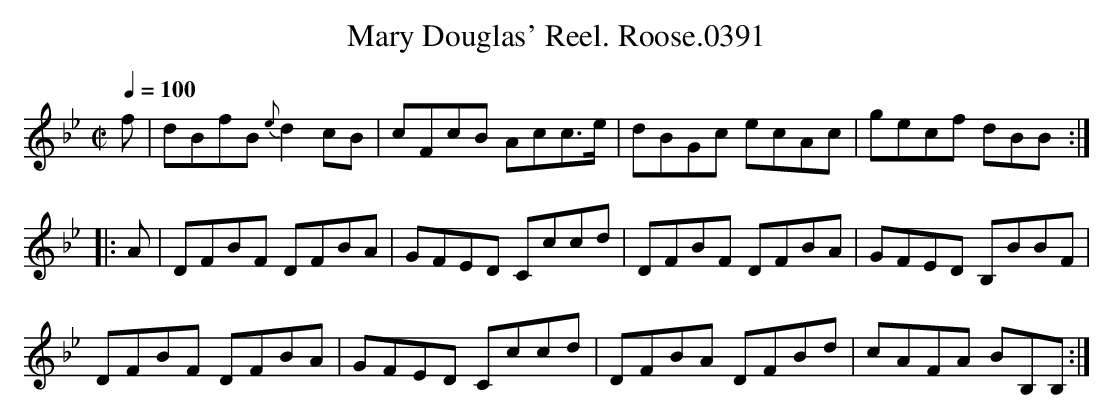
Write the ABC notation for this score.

X:1
T:Mary Douglas' Reel. Roose.0391
M:C|
L:1/8
Q:1/4=100
K:Gm
f|dBfB {e}d2 cB|cFcB Acc>e|dBGc ecAc|gecf dBB:|
|:A|DFBF DFBA|GFED Cccd| DFBF DFBA|GFED B,BBF|
DFBF DFBA|GFED Cccd|DFBA DFBd|cAFA BB,B,:|
